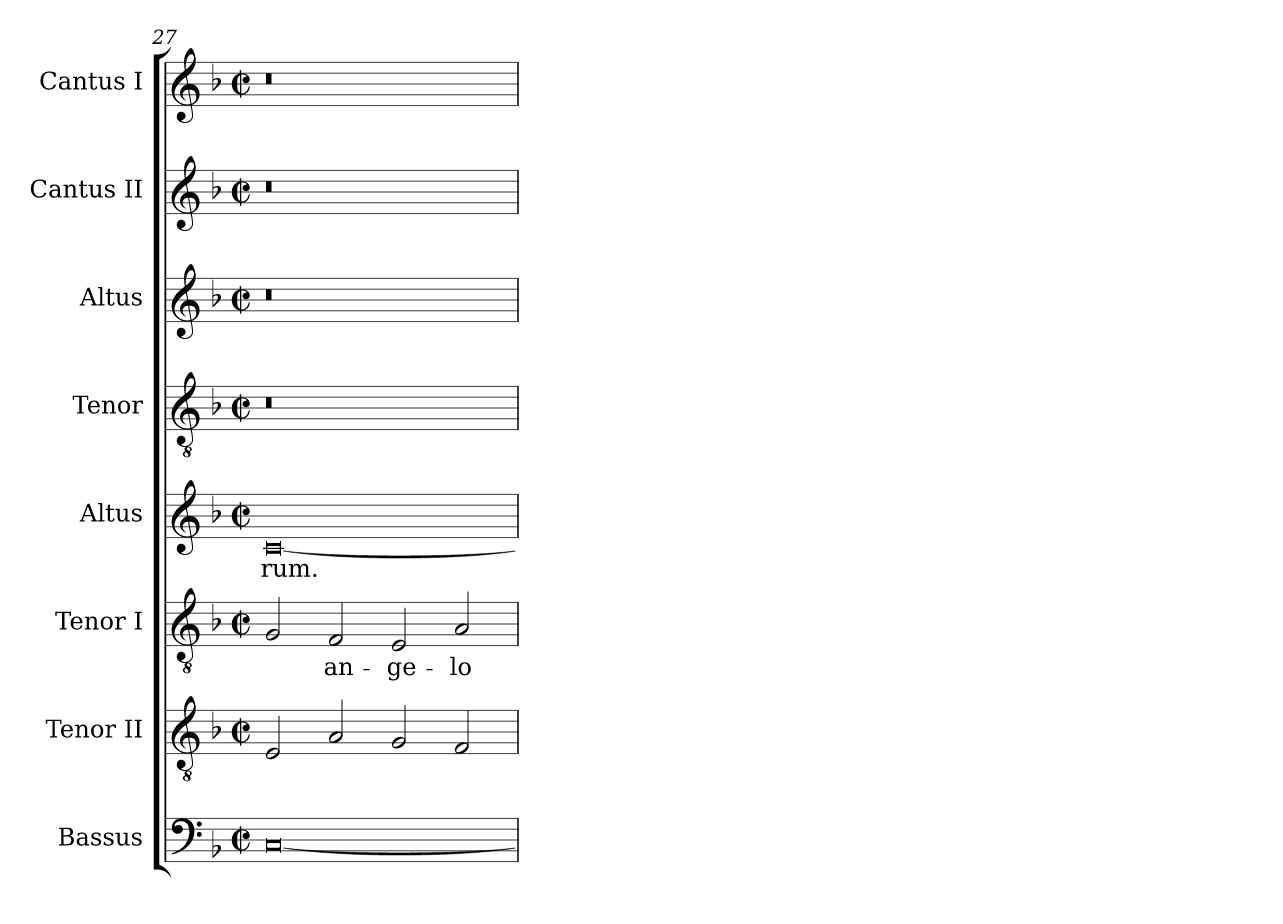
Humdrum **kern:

**kern	**kern	**kern	**text	**kern	**text	**kern	**kern	**kern	**kern
*part8	*part7	*part6	*part6	*part5	*part5	*part4	*part3	*part2	*part1
*staff8	*staff7	*staff6	*staff6	*staff5	*staff5	*staff4	*staff3	*staff2	*staff1
*I"Bassus	*I"Tenor II	*I"Tenor I	*	*I"Altus	*	*I"Tenor	*I"Altus	*I"Cantus II	*I"Cantus I
*clefF4	*clefGv2	*clefGv2	*	*clefG2	*	*clefGv2	*clefG2	*clefG2	*clefG2
*k[b-]	*k[b-]	*k[b-]	*	*k[b-]	*	*k[b-]	*k[b-]	*k[b-]	*k[b-]
*F:	*F:	*F:	*	*F:	*	*F:	*F:	*F:	*F:
*M2/2	*M2/2	*M2/2	*	*M2/2	*	*M2/2	*M2/2	*M2/2	*M2/2
*met(c|)	*met(c|)	*met(c|)	*	*met(c|)	*	*met(c|)	*met(c|)	*met(c|)	*met(c|)
=27	=27	=27	=27	=27	=27	=27	=27	=27	=27
!	!	!	!	!	!LO:LY:b	!	!	!	!
[<0C	2E/	2G/	.	[<0c	-rum.	0r	0r	0r	0r
!	!	!	!LO:LY:b:cj	!	!	!	!	!	!
.	2A/	2F/	an-	.	.	.	.	.	.
!	!	!	!LO:LY:b:cj	!	!	!	!	!	!
.	2G/	2E/	-ge-	.	.	.	.	.	.
!	!	!	!LO:LY:b:cj	!	!	!	!	!	!
.	2F/	2A/	-lo-	.	.	.	.	.	.
=	=	=	=	=	=	=	=	=	=
*-	*-	*-	*-	*-	*-	*-	*-	*-	*-
